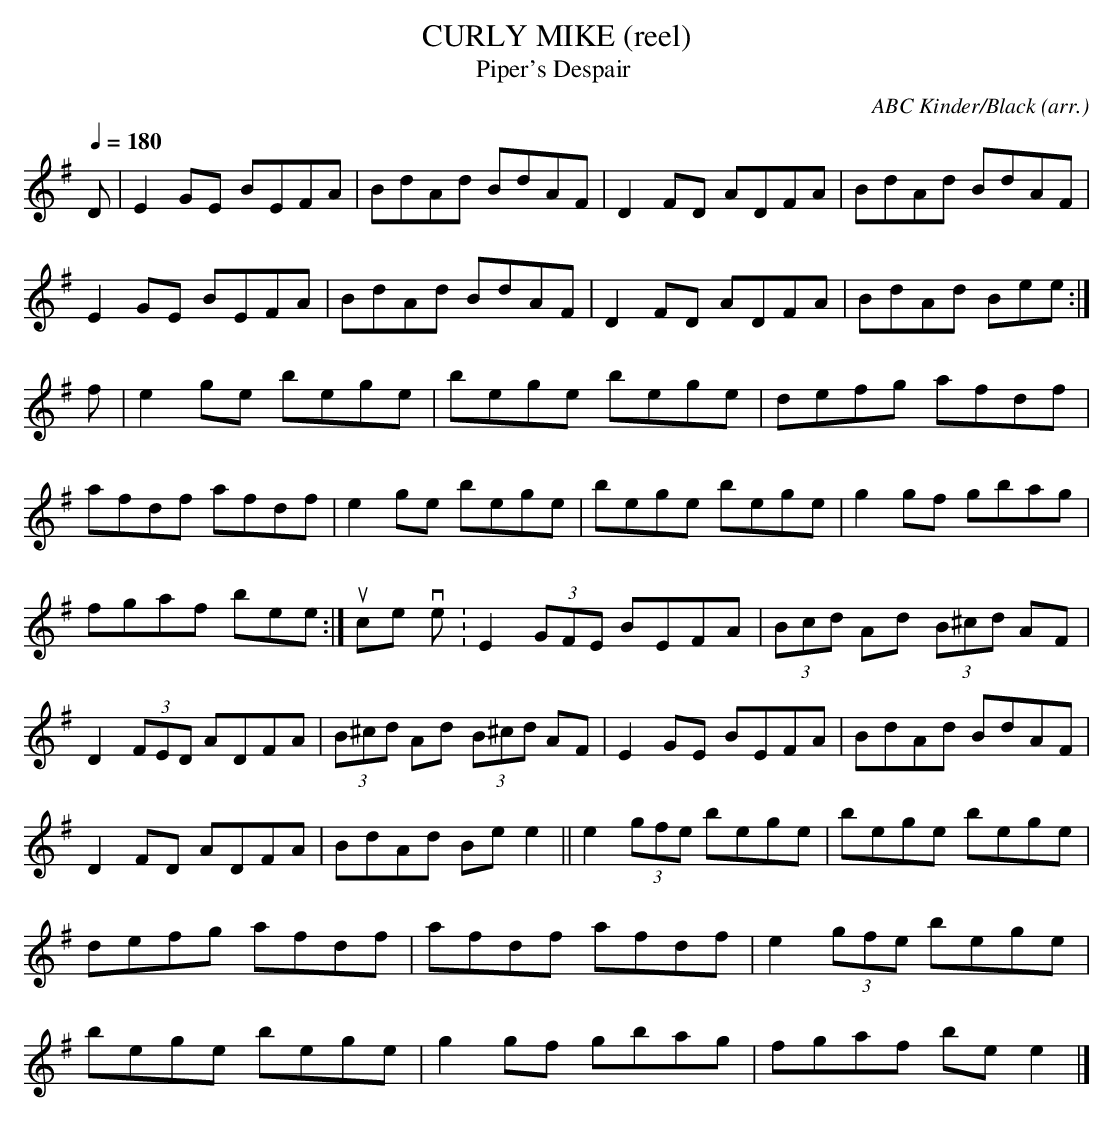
X:1
T:CURLY MIKE (reel)\
T:Piper's Despair \
C:ABC Kinder/Black (arr.)\
M:4/4\
L:1/8\
Q:1/4=180\
K:Em\
D|E2GE BEFA|BdAd BdAF|D2FD ADFA|BdAd BdAF|\
E2GE BEFA|BdAd BdAF|D2FD ADFA|BdAd Bee :|\
f|e2ge bege|bege bege|defg afdf|afdf afdf|\
e2ge bege|bege bege|g2gf gbag|fgaf bee :|\
\
\
source version:\
E2 (3GFE BEFA|(3Bcd Ad (3B^cd AF|D2 (3FED ADFA|(3B^cd Ad (3B^cd AF|\
E2GE BEFA|BdAd BdAF|D2FD ADFA|BdAd Bee2||\
e2 (3gfe bege|bege bege|defg afdf|afdf afdf|\
e2 (3gfe bege|bege bege|g2gf gbag|fgaf bee2|]\
\
\
